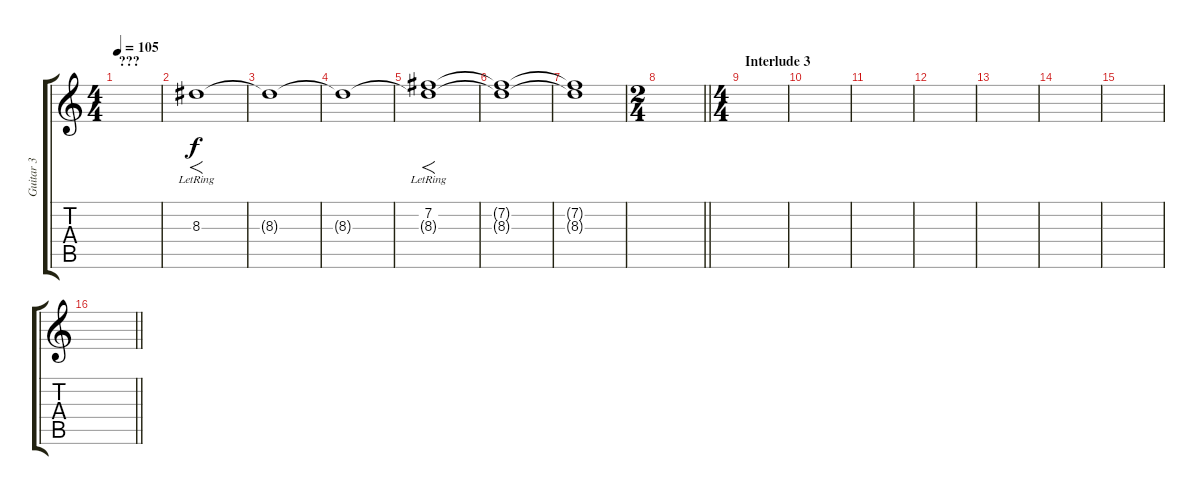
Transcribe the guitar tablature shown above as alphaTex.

\track ("Guitar 3" "Guitar 3") {instrument distortionguitar}
\staff {score tabs}
\tuning (E4 B3 G3 D3 A2 E2) {hide}
\ts (4 4)
\section ("" "???")
\tempo 105
\clef g2
\ks c
|
8.3{lr}.1{f volume 16 instrument distortionguitar} |
8.3{t}.1 |
8.3{t}.1 |
(7.2{lr} 8.3{t}).1{f} |
(7.2{t} 8.3{t}).1 |
(7.2{t} 8.3{t}).1 |
\ts (2 4)
\barLineRight lightlight
|
\ts (4 4)
\section ("" "Interlude 3")
|
|
|
|
|
|
|
\barLineRight lightlight
